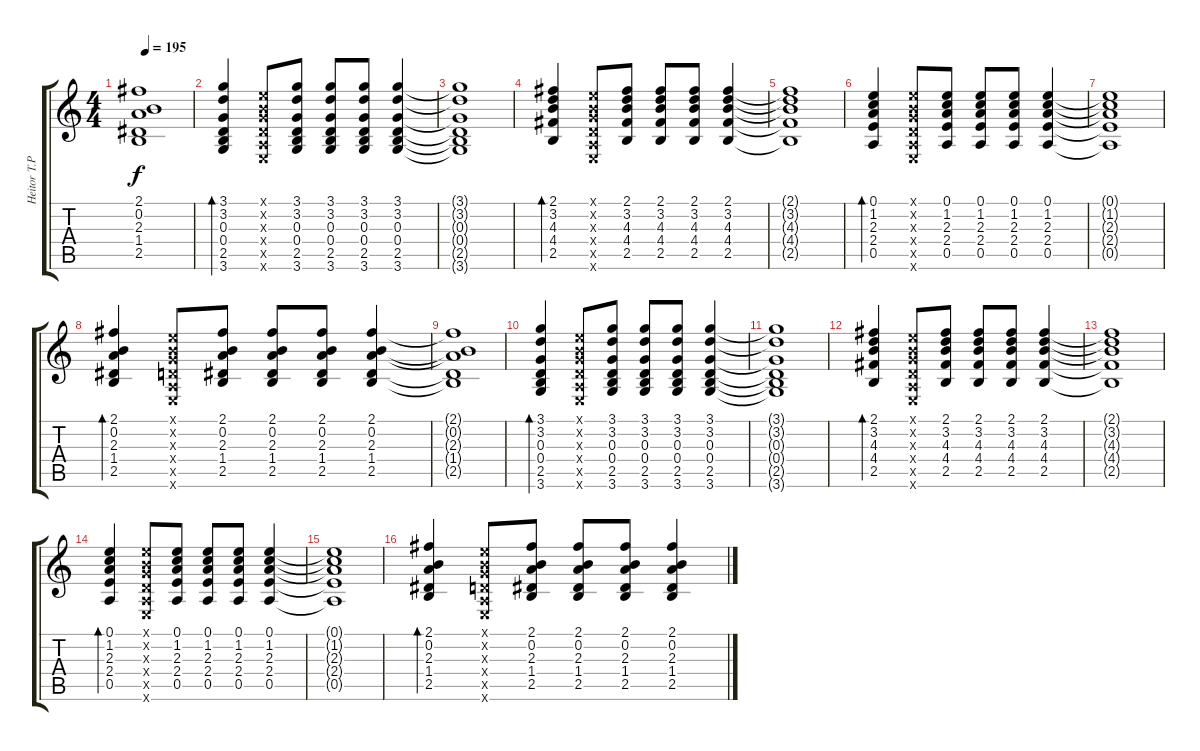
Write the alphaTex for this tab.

\track ("Heitor T.P.(Rythm Guitar)" "Heitor T.P") {instrument electricguitarjazz}
\staff {score tabs}
\tuning (E4 B3 G3 D3 A2 E2) {hide}
\ts (4 4)
\tempo 195
\clef g2
\ks c
(2.1{t} 0.2{t} 2.3{t} 1.4{t} 2.5{t}).1{dy f} |
(3.1 3.2 0.3 0.4 2.5 3.6).4{bd 60} (0.1{x} 0.2{x} 0.3{x} 0.4{x} 0.5{x} 0.6{x}).8 (3.1 3.2 0.3 0.4 2.5 3.6).8 (3.1 3.2 0.3 0.4 2.5 3.6).8 (3.1 3.2 0.3 0.4 2.5 3.6).8 (3.1 3.2 0.3 0.4 2.5 3.6).4 |
(3.1{t} 3.2{t} 0.3{t} 0.4{t} 2.5{t} 3.6{t}).1 |
(2.1 3.2 4.3 4.4 2.5).4{bd 60} (0.1{x} 0.2{x} 0.3{x} 0.4{x} 0.5{x} 0.6{x}).8 (2.1 3.2 4.3 4.4 2.5).8 (2.1 3.2 4.3 4.4 2.5).8 (2.1 3.2 4.3 4.4 2.5).8 (2.1 3.2 4.3 4.4 2.5).4 |
(2.1{t} 3.2{t} 4.3{t} 4.4{t} 2.5{t}).1 |
(0.1 1.2 2.3 2.4 0.5).4{bd 60} (0.1{x} 0.2{x} 0.3{x} 0.4{x} 0.5{x} 0.6{x}).8 (0.1 1.2 2.3 2.4 0.5).8 (0.1 1.2 2.3 2.4 0.5).8 (0.1 1.2 2.3 2.4 0.5).8 (0.1 1.2 2.3 2.4 0.5).4 |
(0.1{t} 1.2{t} 2.3{t} 2.4{t} 0.5{t}).1 |
(2.1 0.2 2.3 1.4 2.5).4{bd 60} (0.1{x} 0.2{x} 0.3{x} 0.4{x} 0.5{x} 0.6{x}).8 (2.1 0.2 2.3 1.4 2.5).8 (2.1 0.2 2.3 1.4 2.5).8 (2.1 0.2 2.3 1.4 2.5).8 (2.1 0.2 2.3 1.4 2.5).4 |
(2.1{t} 0.2{t} 2.3{t} 1.4{t} 2.5{t}).1 |
(3.1 3.2 0.3 0.4 2.5 3.6).4{bd 60} (0.1{x} 0.2{x} 0.3{x} 0.4{x} 0.5{x} 0.6{x}).8 (3.1 3.2 0.3 0.4 2.5 3.6).8 (3.1 3.2 0.3 0.4 2.5 3.6).8 (3.1 3.2 0.3 0.4 2.5 3.6).8 (3.1 3.2 0.3 0.4 2.5 3.6).4 |
(3.1{t} 3.2{t} 0.3{t} 0.4{t} 2.5{t} 3.6{t}).1 |
(2.1 3.2 4.3 4.4 2.5).4{bd 60} (0.1{x} 0.2{x} 0.3{x} 0.4{x} 0.5{x} 0.6{x}).8 (2.1 3.2 4.3 4.4 2.5).8 (2.1 3.2 4.3 4.4 2.5).8 (2.1 3.2 4.3 4.4 2.5).8 (2.1 3.2 4.3 4.4 2.5).4 |
(2.1{t} 3.2{t} 4.3{t} 4.4{t} 2.5{t}).1 |
(0.1 1.2 2.3 2.4 0.5).4{bd 60} (0.1{x} 0.2{x} 0.3{x} 0.4{x} 0.5{x} 0.6{x}).8 (0.1 1.2 2.3 2.4 0.5).8 (0.1 1.2 2.3 2.4 0.5).8 (0.1 1.2 2.3 2.4 0.5).8 (0.1 1.2 2.3 2.4 0.5).4 |
(0.1{t} 1.2{t} 2.3{t} 2.4{t} 0.5{t}).1 |
(2.1 0.2 2.3 1.4 2.5).4{bd 60} (0.1{x} 0.2{x} 0.3{x} 0.4{x} 0.5{x} 0.6{x}).8 (2.1 0.2 2.3 1.4 2.5).8 (2.1 0.2 2.3 1.4 2.5).8 (2.1 0.2 2.3 1.4 2.5).8 (2.1 0.2 2.3 1.4 2.5).4
